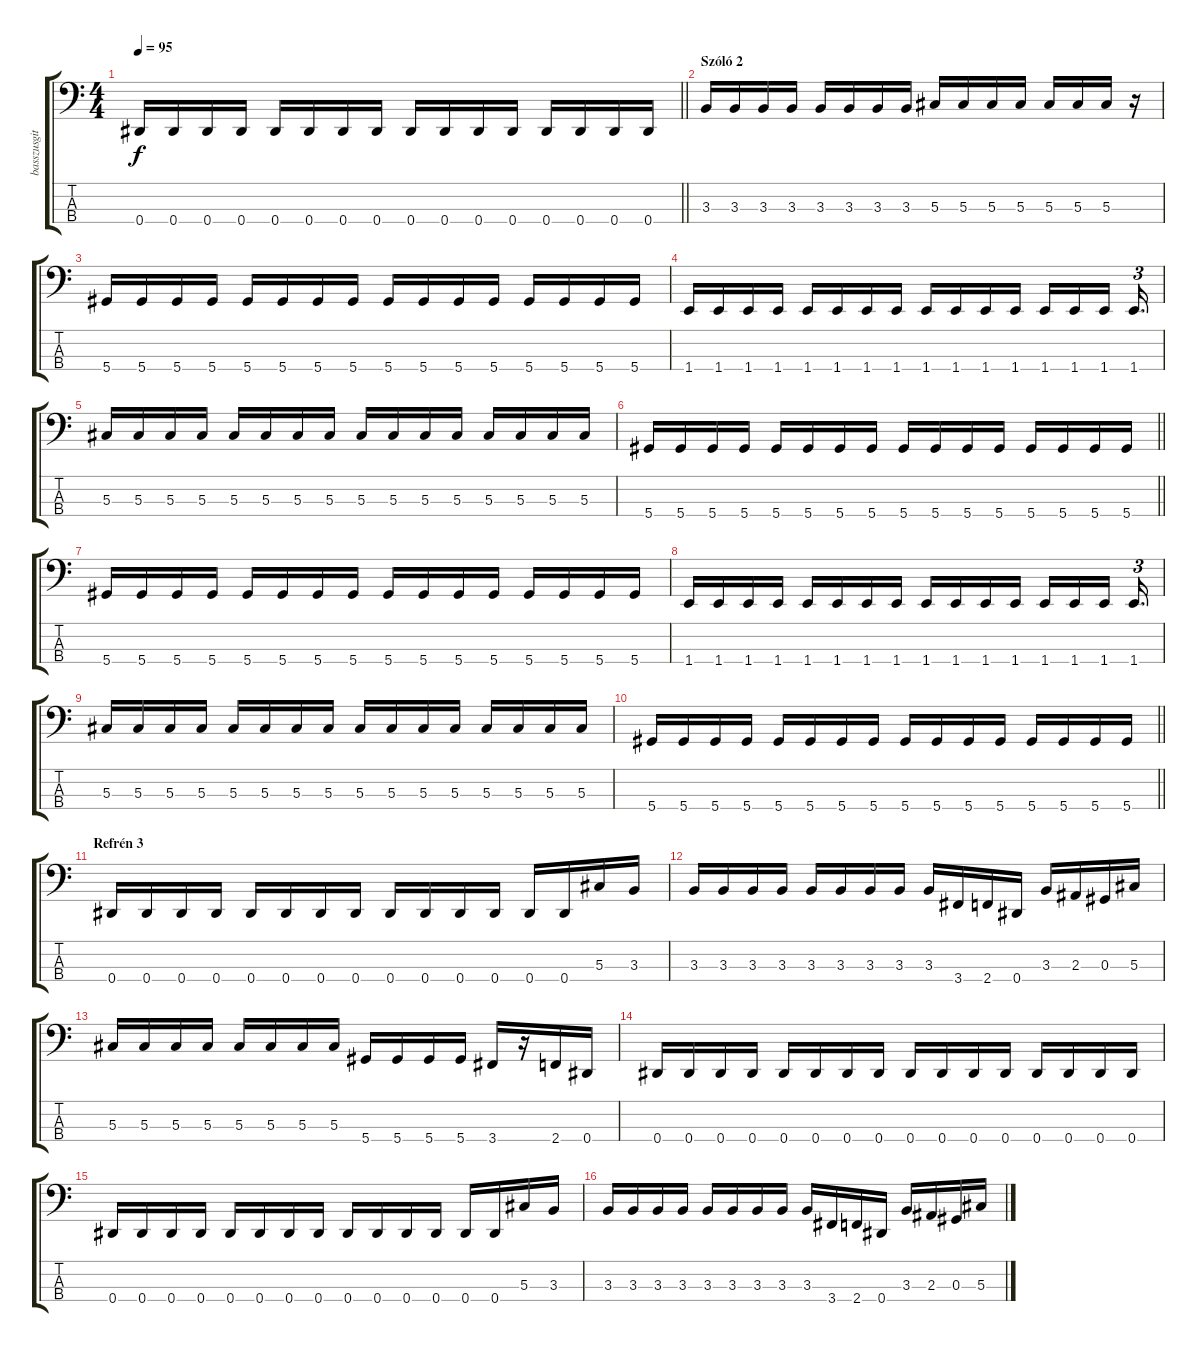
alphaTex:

\track ("basszusgitár" "basszusgit") {instrument electricbassfinger}
\staff {score tabs}
\tuning (Gb2 Db2 Ab1 Eb1) {hide}
\ts (4 4)
\tempo 95
\clef f4
\barLineRight lightlight
\ks c
0.4.16{dy f} 0.4.16 0.4.16 0.4.16 0.4.16 0.4.16 0.4.16 0.4.16 0.4.16 0.4.16 0.4.16 0.4.16 0.4.16 0.4.16 0.4.16 0.4.16 |
\section ("" "Szóló 2")
3.3.16 3.3.16 3.3.16 3.3.16 3.3.16 3.3.16 3.3.16 3.3.16 5.3.16 5.3.16 5.3.16 5.3.16 5.3.16 5.3.16 5.3.16 r.16 |
5.4.16 5.4.16 5.4.16 5.4.16 5.4.16 5.4.16 5.4.16 5.4.16 5.4.16 5.4.16 5.4.16 5.4.16 5.4.16 5.4.16 5.4.16 5.4.16 |
1.4.16 1.4.16 1.4.16 1.4.16 1.4.16 1.4.16 1.4.16 1.4.16 1.4.16 1.4.16 1.4.16 1.4.16 1.4.16 1.4.16 1.4.16{beam splitsecondary} 1.4.16{d tu (3 2)} |
5.3.16 5.3.16 5.3.16 5.3.16 5.3.16 5.3.16 5.3.16 5.3.16 5.3.16 5.3.16 5.3.16 5.3.16 5.3.16 5.3.16 5.3.16 5.3.16 |
\barLineRight lightlight
5.4.16 5.4.16 5.4.16 5.4.16 5.4.16 5.4.16 5.4.16 5.4.16 5.4.16 5.4.16 5.4.16 5.4.16 5.4.16 5.4.16 5.4.16 5.4.16 |
5.4.16 5.4.16 5.4.16 5.4.16 5.4.16 5.4.16 5.4.16 5.4.16 5.4.16 5.4.16 5.4.16 5.4.16 5.4.16 5.4.16 5.4.16 5.4.16 |
1.4.16 1.4.16 1.4.16 1.4.16 1.4.16 1.4.16 1.4.16 1.4.16 1.4.16 1.4.16 1.4.16 1.4.16 1.4.16 1.4.16 1.4.16{beam splitsecondary} 1.4.16{d tu (3 2)} |
5.3.16 5.3.16 5.3.16 5.3.16 5.3.16 5.3.16 5.3.16 5.3.16 5.3.16 5.3.16 5.3.16 5.3.16 5.3.16 5.3.16 5.3.16 5.3.16 |
\barLineRight lightlight
5.4.16 5.4.16 5.4.16 5.4.16 5.4.16 5.4.16 5.4.16 5.4.16 5.4.16 5.4.16 5.4.16 5.4.16 5.4.16 5.4.16 5.4.16 5.4.16 |
\section ("" "Refrén 3")
0.4.16 0.4.16 0.4.16 0.4.16 0.4.16 0.4.16 0.4.16 0.4.16 0.4.16 0.4.16 0.4.16 0.4.16 0.4.16 0.4.16 5.3.16 3.3.16 |
3.3.16 3.3.16 3.3.16 3.3.16 3.3.16 3.3.16 3.3.16 3.3.16 3.3.16 3.4.16 2.4.16 0.4.16 3.3.16 2.3.16 0.3.16 5.3.16 |
5.3.16 5.3.16 5.3.16 5.3.16 5.3.16 5.3.16 5.3.16 5.3.16 5.4.16 5.4.16 5.4.16 5.4.16 3.4.16 r.16 2.4.16 0.4.16 |
0.4.16 0.4.16 0.4.16 0.4.16 0.4.16 0.4.16 0.4.16 0.4.16 0.4.16 0.4.16 0.4.16 0.4.16 0.4.16 0.4.16 0.4.16 0.4.16 |
0.4.16 0.4.16 0.4.16 0.4.16 0.4.16 0.4.16 0.4.16 0.4.16 0.4.16 0.4.16 0.4.16 0.4.16 0.4.16 0.4.16 5.3.16 3.3.16 |
3.3.16 3.3.16 3.3.16 3.3.16 3.3.16 3.3.16 3.3.16 3.3.16 3.3.16 3.4.16 2.4.16 0.4.16 3.3.16 2.3.16 0.3.16 5.3.16
